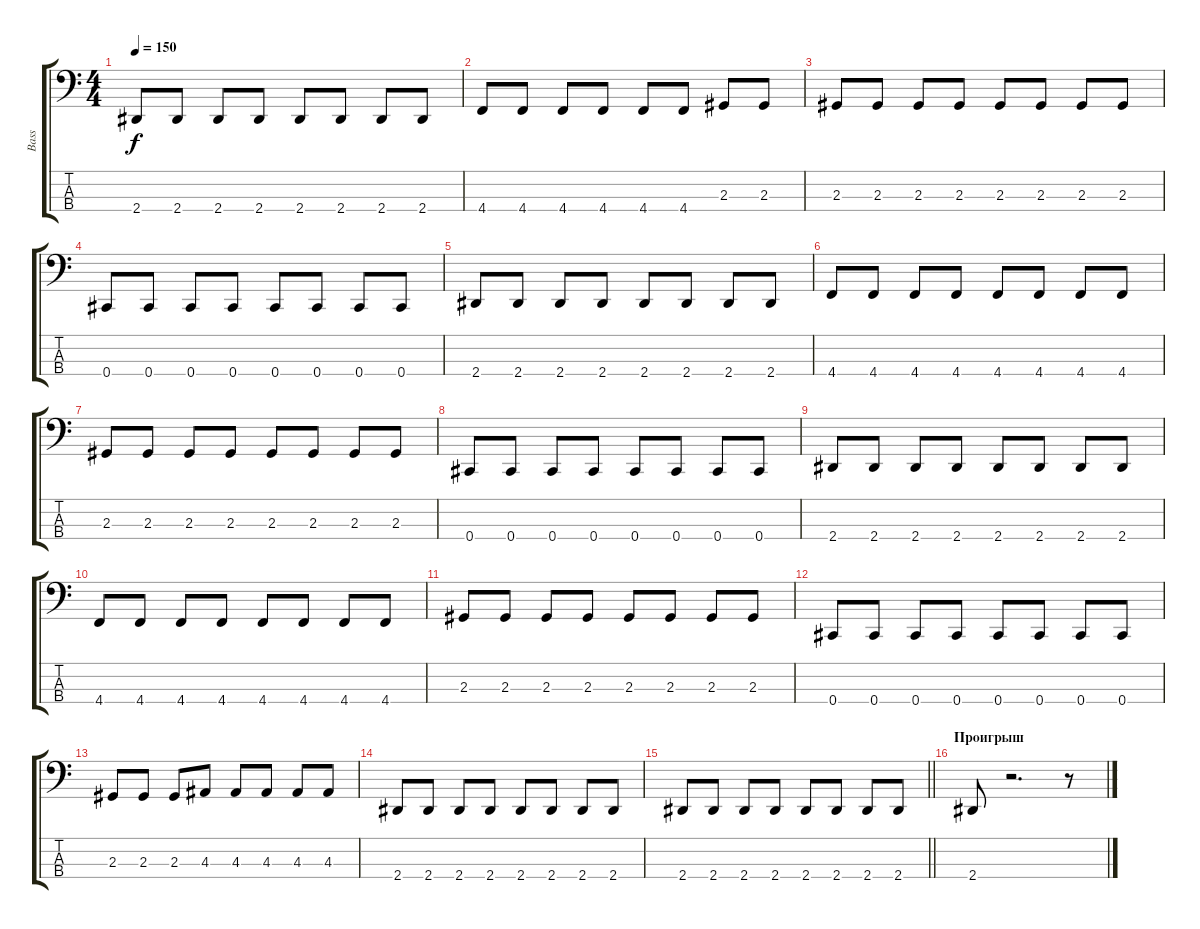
\track ("Bass" "Bass") {instrument electricbassfinger}
\staff {score tabs}
\tuning (E2 B1 Gb1 Db1) {hide}
\ts (4 4)
\tempo 150
\clef f4
\ks c
2.4.8{dy f} 2.4.8 2.4.8 2.4.8 2.4.8 2.4.8 2.4.8 2.4.8 |
4.4.8 4.4.8 4.4.8 4.4.8 4.4.8 4.4.8 2.3.8 2.3.8 |
2.3.8 2.3.8 2.3.8 2.3.8 2.3.8 2.3.8 2.3.8 2.3.8 |
0.4.8 0.4.8 0.4.8 0.4.8 0.4.8 0.4.8 0.4.8 0.4.8 |
2.4.8 2.4.8 2.4.8 2.4.8 2.4.8 2.4.8 2.4.8 2.4.8 |
4.4.8 4.4.8 4.4.8 4.4.8 4.4.8 4.4.8 4.4.8 4.4.8 |
2.3.8 2.3.8 2.3.8 2.3.8 2.3.8 2.3.8 2.3.8 2.3.8 |
0.4.8 0.4.8 0.4.8 0.4.8 0.4.8 0.4.8 0.4.8 0.4.8 |
2.4.8 2.4.8 2.4.8 2.4.8 2.4.8 2.4.8 2.4.8 2.4.8 |
4.4.8 4.4.8 4.4.8 4.4.8 4.4.8 4.4.8 4.4.8 4.4.8 |
2.3.8 2.3.8 2.3.8 2.3.8 2.3.8 2.3.8 2.3.8 2.3.8 |
0.4.8 0.4.8 0.4.8 0.4.8 0.4.8 0.4.8 0.4.8 0.4.8 |
2.3.8 2.3.8 2.3.8 4.3.8 4.3.8 4.3.8 4.3.8 4.3.8 |
2.4.8 2.4.8 2.4.8 2.4.8 2.4.8 2.4.8 2.4.8 2.4.8 |
\barLineRight lightlight
2.4.8 2.4.8 2.4.8 2.4.8 2.4.8 2.4.8 2.4.8 2.4.8 |
\section ("" "Проигрыш")
2.4.8 r.2{d} r.8
